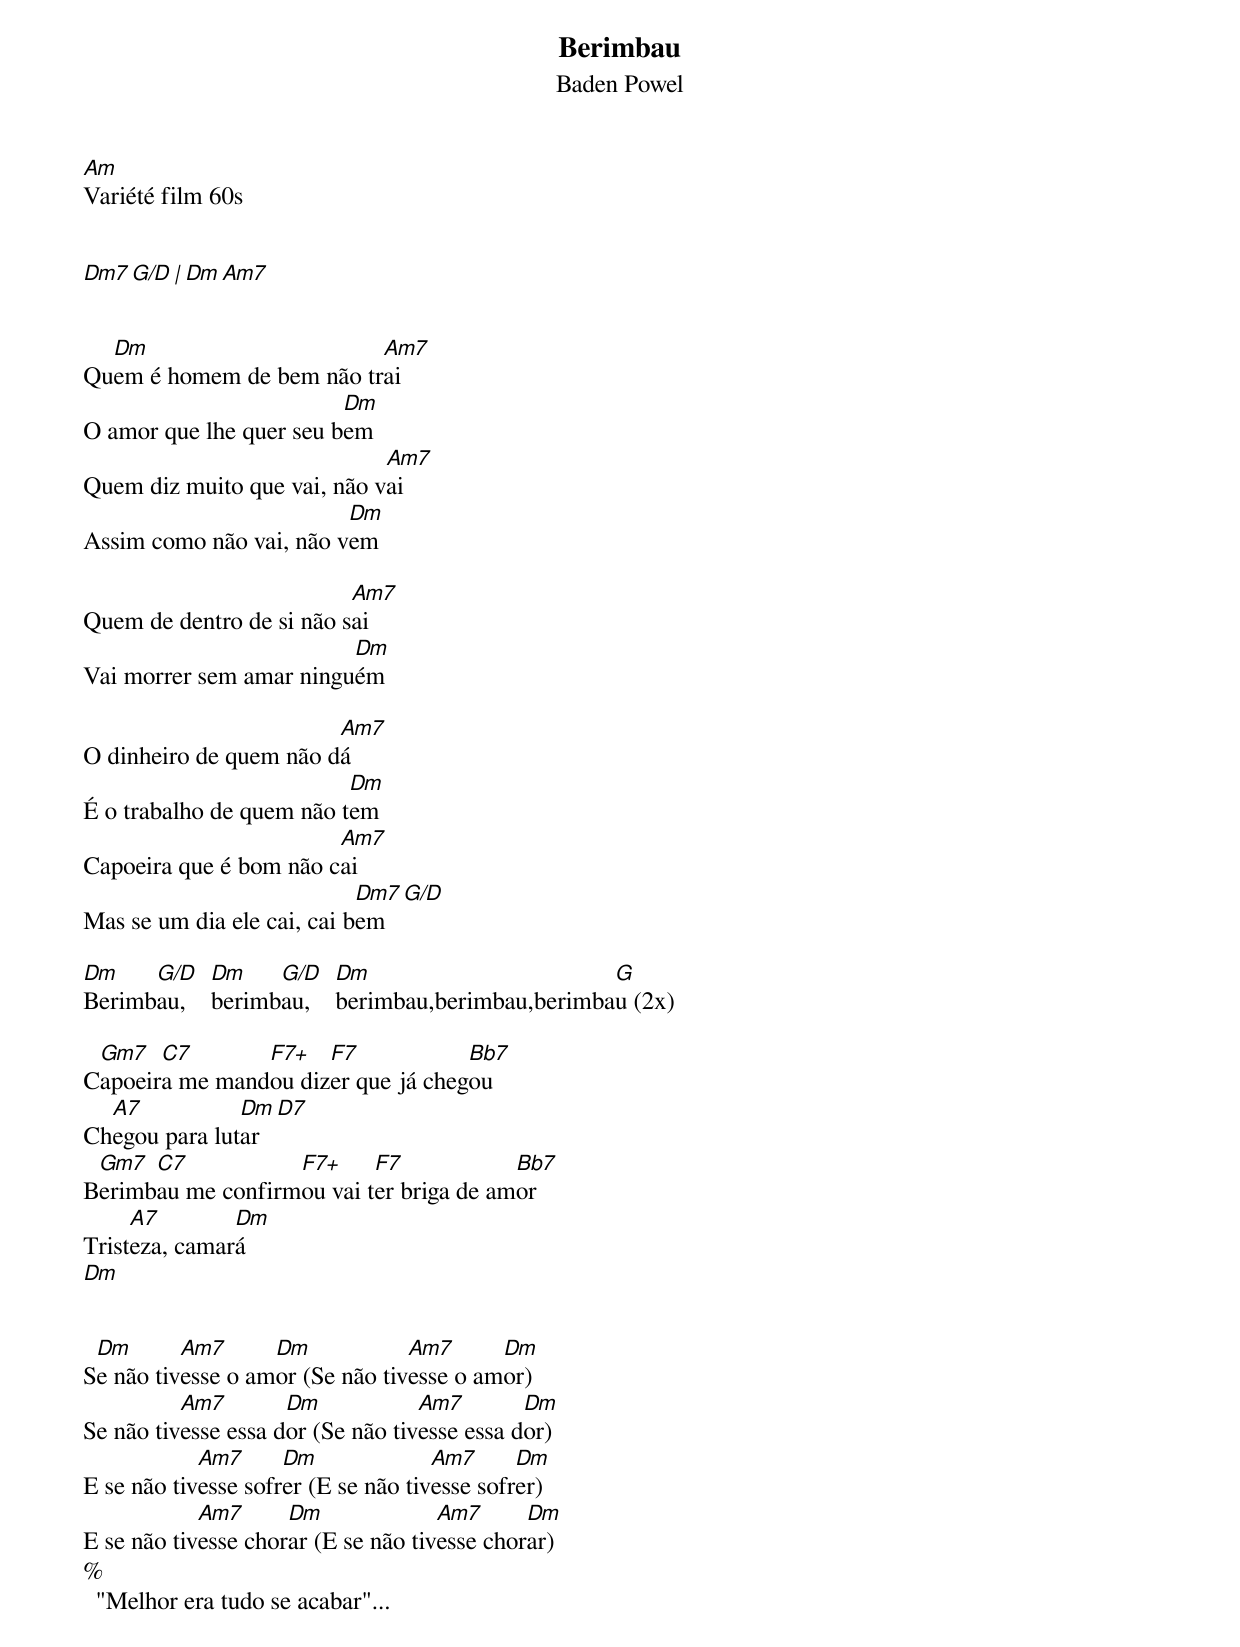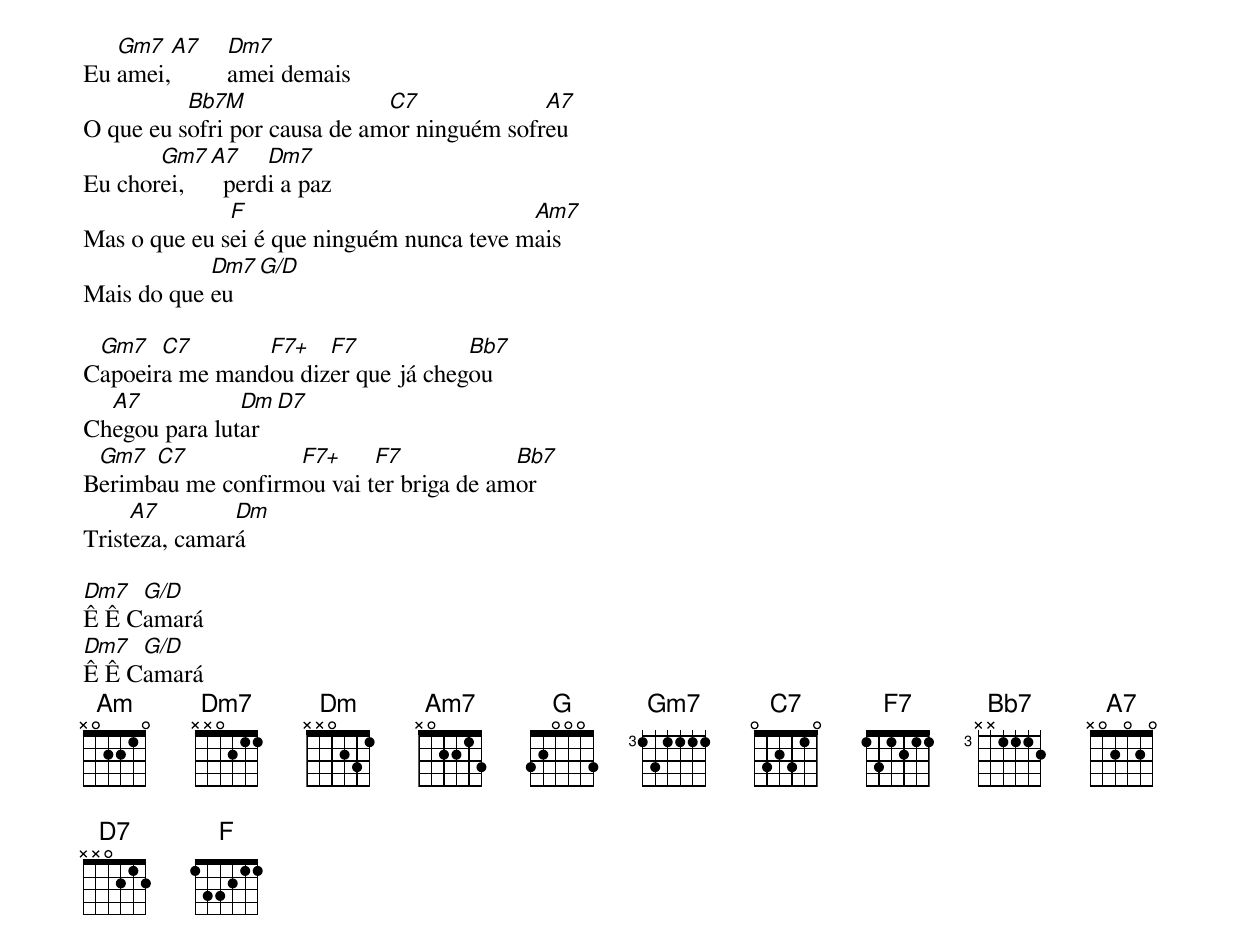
Berimbau
Baden Powel
Am
Variété film 60s


Dm7   G/D  | Dm   Am7


  Dm                      Am7
Quem é homem de bem não trai
                         Dm
O amor que lhe quer seu bem
                             Am7
Quem diz muito que vai, não vai
                         Dm
Assim como não vai, não vem

                          Am7
Quem de dentro de si não sai
                         Dm
Vai morrer sem amar ninguém

                        Am7
O dinheiro de quem não dá
                          Dm
É o trabalho de quem não tem
                        Am7
Capoeira que é bom não cai
                            Dm7  G/D
Mas se um dia ele cai, cai bem

Dm    G/D    Dm    G/D    Dm                       G
Berimbau,    berimbau,    berimbau,berimbau,berimbau (2x)

 Gm7   C7       F7+   F7            Bb7
Capoeira me mandou dizer que já chegou
  A7           Dm  D7
Chegou para lutar
 Gm7  C7           F7+     F7            Bb7
Berimbau me confirmou vai ter briga de amor
     A7        Dm
Tristeza, camará
Dm


 Dm       Am7      Dm            Am7      Dm
Se não tivesse o amor (Se não tivesse o amor)
          Am7        Dm            Am7        Dm
Se não tivesse essa dor (Se não tivesse essa dor)
            Am7      Dm              Am7      Dm
E se não tivesse sofrer (E se não tivesse sofrer)
            Am7      Dm              Am7      Dm
E se não tivesse chorar (E se não tivesse chorar)
%
  "Melhor era tudo se acabar"...

   Gm7  A7  Dm7
Eu amei,    amei demais
          Bb7M                C7             A7
O que eu sofri por causa de amor ninguém sofreu
       Gm7  A7    Dm7
Eu chorei,    perdi a paz
              F                            Am7
Mas o que eu sei é que ninguém nunca teve mais
            Dm7  G/D
Mais do que eu

 Gm7   C7       F7+   F7            Bb7
Capoeira me mandou dizer que já chegou
  A7           Dm  D7
Chegou para lutar
 Gm7  C7           F7+     F7            Bb7
Berimbau me confirmou vai ter briga de amor
     A7        Dm
Tristeza, camará

Dm7  G/D
Ê Ê Camará
Dm7  G/D
Ê Ê Camará
